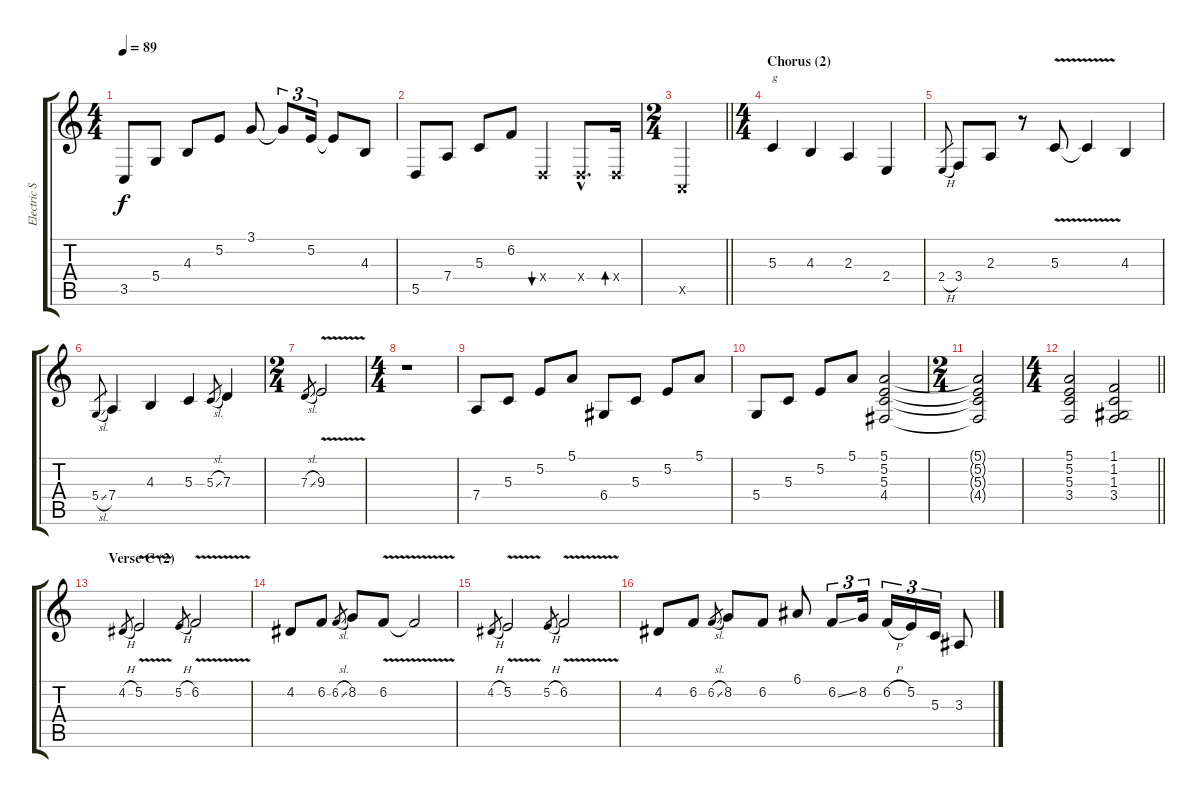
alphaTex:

\track ("Electric Sitar" "Electric S") {instrument sitar}
\staff {score tabs}
\tuning (E4 B3 G3 D3 A2 E2) {hide}
\ts (4 4)
\tempo 89
\clef g2
\ks c
3.5.8{dy f} 5.4.8 4.3.8 5.2.8 3.1.8 3.1{t}.8{tu (3 2)} 5.2.16{tu (3 2)} 5.2{t}.8 4.3.8 |
5.5.8 7.4.8 5.3.8 6.2.8 0.4{x}.4{bu 60} 0.4{hac x}.8{d} 0.4{x}.16{bd 60} |
\ts (2 4)
\barLineRight lightlight
0.5{x}.2 |
\ts (4 4)
\section ("" "Chorus (2)")
5.3.4{txt "g"} 4.3.4 2.3.4 2.4.4 |
2.4{h}.8{gr} 3.4.8 2.3.8 r.8 5.3{v}.8 5.3{t}.4 4.3.4 |
5.4{sl}.8{gr} 7.4.4 4.3.4 5.3.4 5.3{sl}.8{gr} 7.3.4 |
\ts (2 4)
7.3{sl}.8{gr} 9.3{v}.2 |
\ts (4 4)
r.1 |
7.4.8 5.3.8 5.2.8 5.1.8 6.4.8 5.3.8 5.2.8 5.1.8 |
5.4.8 5.3.8 5.2.8 5.1.8 (5.1 5.2 5.3 4.4).2 |
\ts (2 4)
(5.1{t} 5.2{t} 5.3{t} 4.4{t}).2 |
\ts (4 4)
\barLineRight lightlight
(5.1 5.2 5.3 3.4).2 (1.1 1.2 1.3 3.4).2 |
\section ("" "Verse C (2)")
4.2{h}.8{gr} 5.2{v}.2 5.2{h}.8{gr} 6.2{v}.2 |
4.2.8 6.2.8 6.2{sl}.8{gr} 8.2.8 6.2{v}.8 6.2{t}.2 |
4.2{h}.8{gr} 5.2{v}.2 5.2{h}.8{gr} 6.2{v}.2 |
4.2.8 6.2.8 6.2{sl}.8{gr} 8.2.8 6.2.8 6.1.8 6.2{ss}.8{tu (3 2)} 8.2.16{tu (3 2)} 6.2{h}.16{tu (3 2)} 5.2.16{tu (3 2)} 5.3.16{tu (3 2)} 3.3.8
